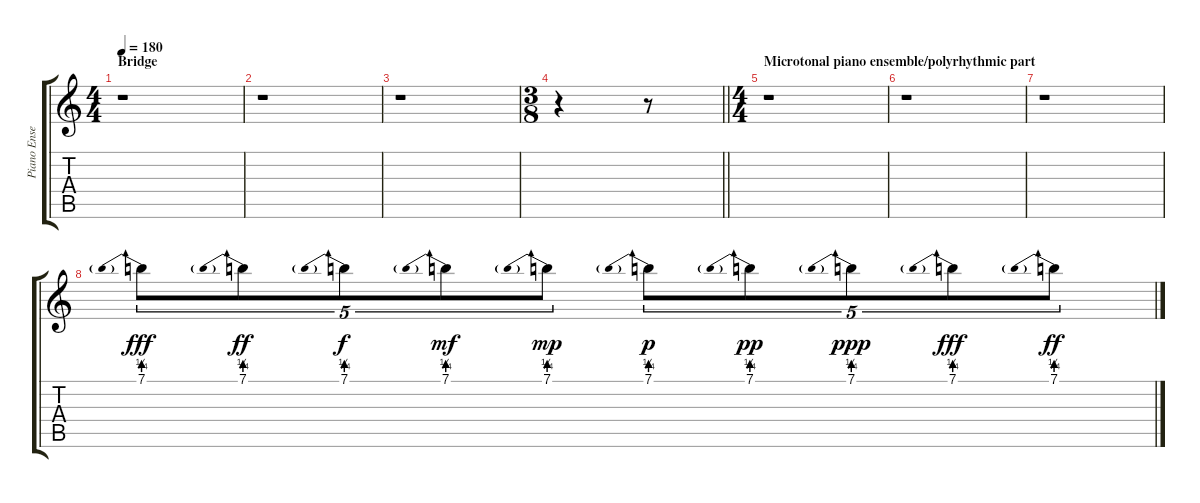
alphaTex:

\track ("Piano Ensemble" "Piano Ense") {instrument acousticgrandpiano}
\staff {score tabs}
\tuning (E5 B4 G4 D4 A3 E3) {hide}
\ts (4 4)
\section ("" "Bridge")
\tempo 180
\clef g2
\ks c
r.1{dy fff} |
r.1 |
r.1 |
\ts (3 8)
\barLineRight lightlight
r.4 r.8 |
\ts (4 4)
\section ("" "Microtonal piano ensemble/polyrhythmic part")
r.1 |
r.1 |
r.1 |
7.1{be (prebend 0 1 60 1)}.8{tu (5 4)} 7.1{be (prebend 0 1 60 1)}.8{tu (5 4) dy ff} 7.1{be (prebend 0 1 60 1)}.8{tu (5 4) dy f} 7.1{be (prebend 0 1 60 1)}.8{tu (5 4) dy mf} 7.1{be (prebend 0 1 60 1)}.8{tu (5 4) dy mp} 7.1{be (prebend 0 1 60 1)}.8{tu (5 4) dy p} 7.1{be (prebend 0 1 60 1)}.8{tu (5 4) dy pp} 7.1{be (prebend 0 1 60 1)}.8{tu (5 4) dy ppp} 7.1{be (prebend 0 1 60 1)}.8{tu (5 4) dy fff} 7.1{be (prebend 0 1 60 1)}.8{tu (5 4) dy ff}
